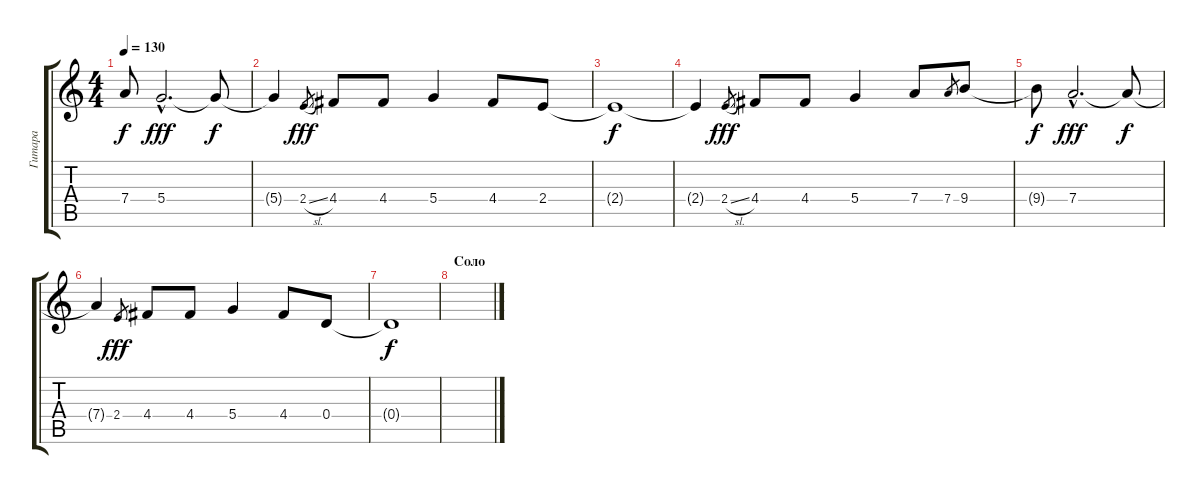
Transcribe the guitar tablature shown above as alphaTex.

\track ("Гитара" "Гитара") {instrument electricguitarclean}
\staff {score tabs}
\tuning (E4 B3 G3 D3 A2 E2) {hide}
\ts (4 4)
\tempo 130
\clef g2
\ks c
7.4{t}.8{dy f} 5.4{hac}.2{d dy fff} 5.4{t}.8{dy f} |
5.4{t}.4 2.4{sl}.8{gr dy fff} 4.4.8 4.4.8 5.4.4 4.4.8 2.4.8 |
2.4{t}.1{dy f} |
2.4{t}.4 2.4{sl}.8{gr dy fff} 4.4.8 4.4.8 5.4.4 7.4.8 7.4.8{gr} 9.4.8 |
9.4{t}.8{dy f} 7.4{hac}.2{d dy fff} 7.4{t}.8{dy f} |
7.4{t}.4 2.4.8{gr dy fff} 4.4.8 4.4.8 5.4.4 4.4.8 0.4.8 |
0.4{t}.1{dy f} |
\section ("" "Соло")
